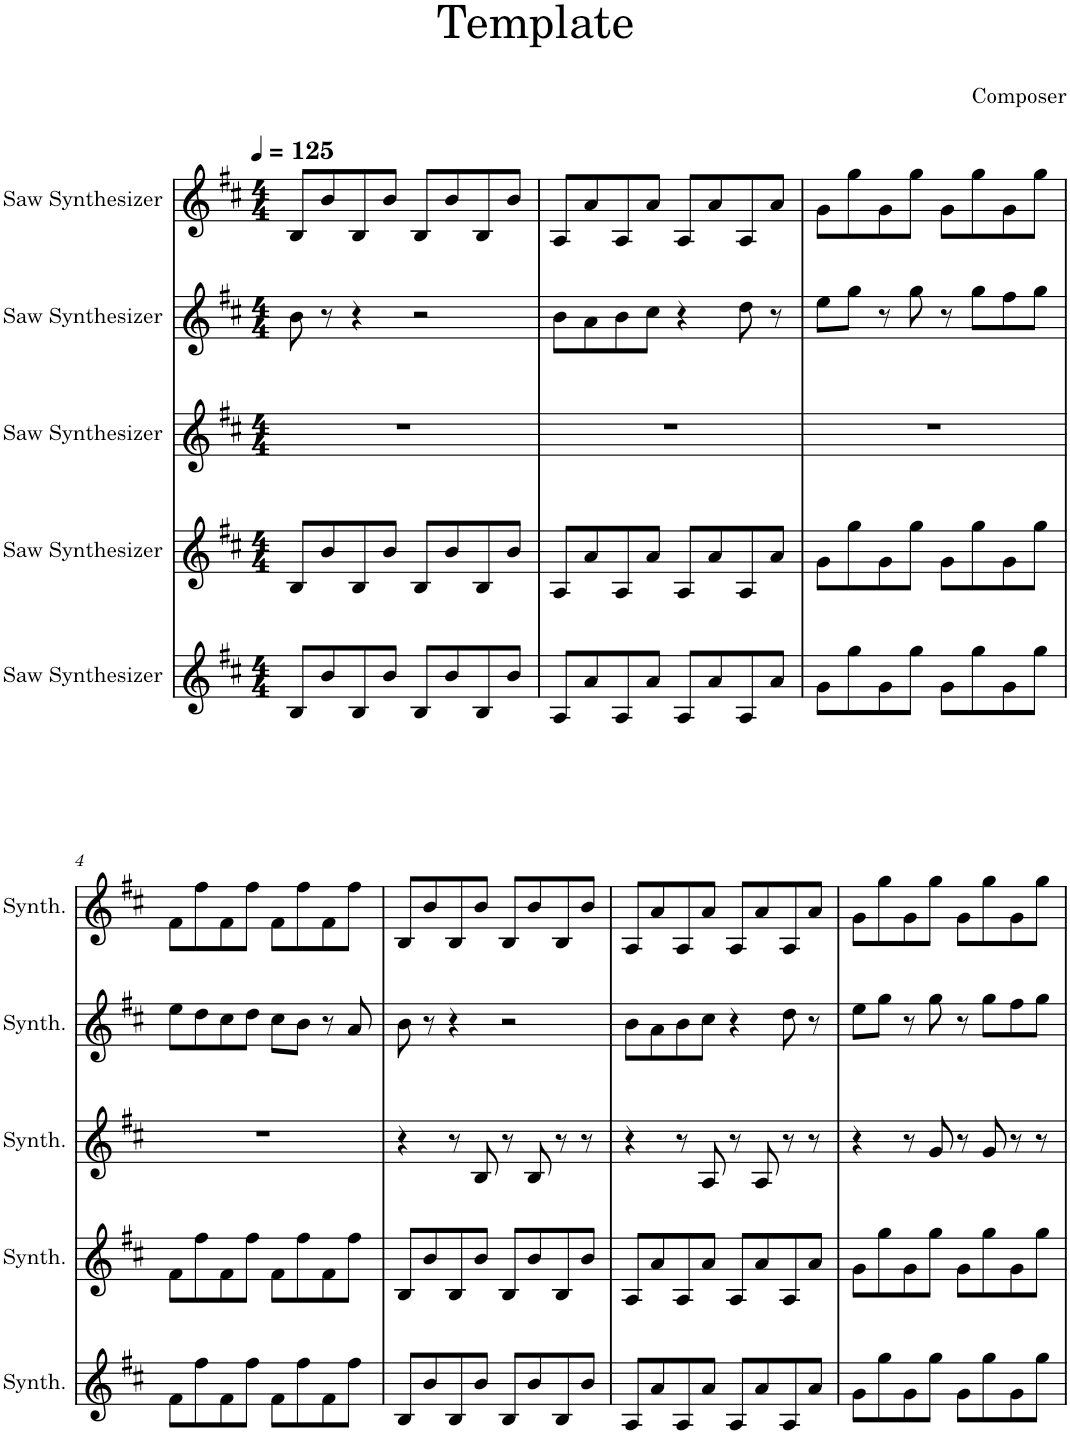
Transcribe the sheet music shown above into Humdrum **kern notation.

**kern	**kern	**kern	**kern	**kern
*part5	*part4	*part3	*part2	*part1
*staff5	*staff4	*staff3	*staff2	*staff1
*I"Saw Synthesizer	*I"Saw Synthesizer	*I"Saw Synthesizer	*I"Saw Synthesizer	*I"Saw Synthesizer
*I'Synth.	*I'Synth.	*I'Synth.	*I'Synth.	*I'Synth.
*clefG2	*clefG2	*clefG2	*clefG2	*clefG2
*k[f#c#]	*k[f#c#]	*k[f#c#]	*k[f#c#]	*k[f#c#]
*M4/4	*M4/4	*M4/4	*M4/4	*M4/4
*MM125	*MM125	*MM125	*MM125	*MM125
=1	=1	=1	=1	=1
8B/L	8B/L	1r	8b\	8B/L
8b/	8b/	.	8r	8b/
8B/	8B/	.	4r	8B/
8b/J	8b/J	.	.	8b/J
8B/L	8B/L	.	2r	8B/L
8b/	8b/	.	.	8b/
8B/	8B/	.	.	8B/
8b/J	8b/J	.	.	8b/J
=2	=2	=2	=2	=2
8A/L	8A/L	1r	8b\L	8A/L
8a/	8a/	.	8a\	8a/
8A/	8A/	.	8b\	8A/
8a/J	8a/J	.	8cc#\J	8a/J
8A/L	8A/L	.	4r	8A/L
8a/	8a/	.	.	8a/
8A/	8A/	.	8dd\	8A/
8a/J	8a/J	.	8r	8a/J
=3	=3	=3	=3	=3
8g\L	8g\L	1r	8ee\L	8g\L
8gg\	8gg\	.	8gg\J	8gg\
8g\	8g\	.	8r	8g\
8gg\J	8gg\J	.	8gg\	8gg\J
8g\L	8g\L	.	8r	8g\L
8gg\	8gg\	.	8gg\L	8gg\
8g\	8g\	.	8ff#\	8g\
8gg\J	8gg\J	.	8gg\J	8gg\J
!!LO:LB:g=z
=4	=4	=4	=4	=4
8f#\L	8f#\L	1r	8ee\L	8f#\L
8ff#\	8ff#\	.	8dd\	8ff#\
8f#\	8f#\	.	8cc#\	8f#\
8ff#\J	8ff#\J	.	8dd\J	8ff#\J
8f#\L	8f#\L	.	8cc#\L	8f#\L
8ff#\	8ff#\	.	8b\J	8ff#\
8f#\	8f#\	.	8r	8f#\
8ff#\J	8ff#\J	.	8a/	8ff#\J
=5	=5	=5	=5	=5
8B/L	8B/L	4r	8b\	8B/L
8b/	8b/	.	8r	8b/
8B/	8B/	8r	4r	8B/
8b/J	8b/J	8B/	.	8b/J
8B/L	8B/L	8r	2r	8B/L
8b/	8b/	8B/	.	8b/
8B/	8B/	8r	.	8B/
8b/J	8b/J	8r	.	8b/J
=6	=6	=6	=6	=6
8A/L	8A/L	4r	8b\L	8A/L
8a/	8a/	.	8a\	8a/
8A/	8A/	8r	8b\	8A/
8a/J	8a/J	8A/	8cc#\J	8a/J
8A/L	8A/L	8r	4r	8A/L
8a/	8a/	8A/	.	8a/
8A/	8A/	8r	8dd\	8A/
8a/J	8a/J	8r	8r	8a/J
=7	=7	=7	=7	=7
8g\L	8g\L	4r	8ee\L	8g\L
8gg\	8gg\	.	8gg\J	8gg\
8g\	8g\	8r	8r	8g\
8gg\J	8gg\J	8g/	8gg\	8gg\J
8g\L	8g\L	8r	8r	8g\L
8gg\	8gg\	8g/	8gg\L	8gg\
8g\	8g\	8r	8ff#\	8g\
8gg\J	8gg\J	8r	8gg\J	8gg\J
=	=	=	=	=
*-	*-	*-	*-	*-
